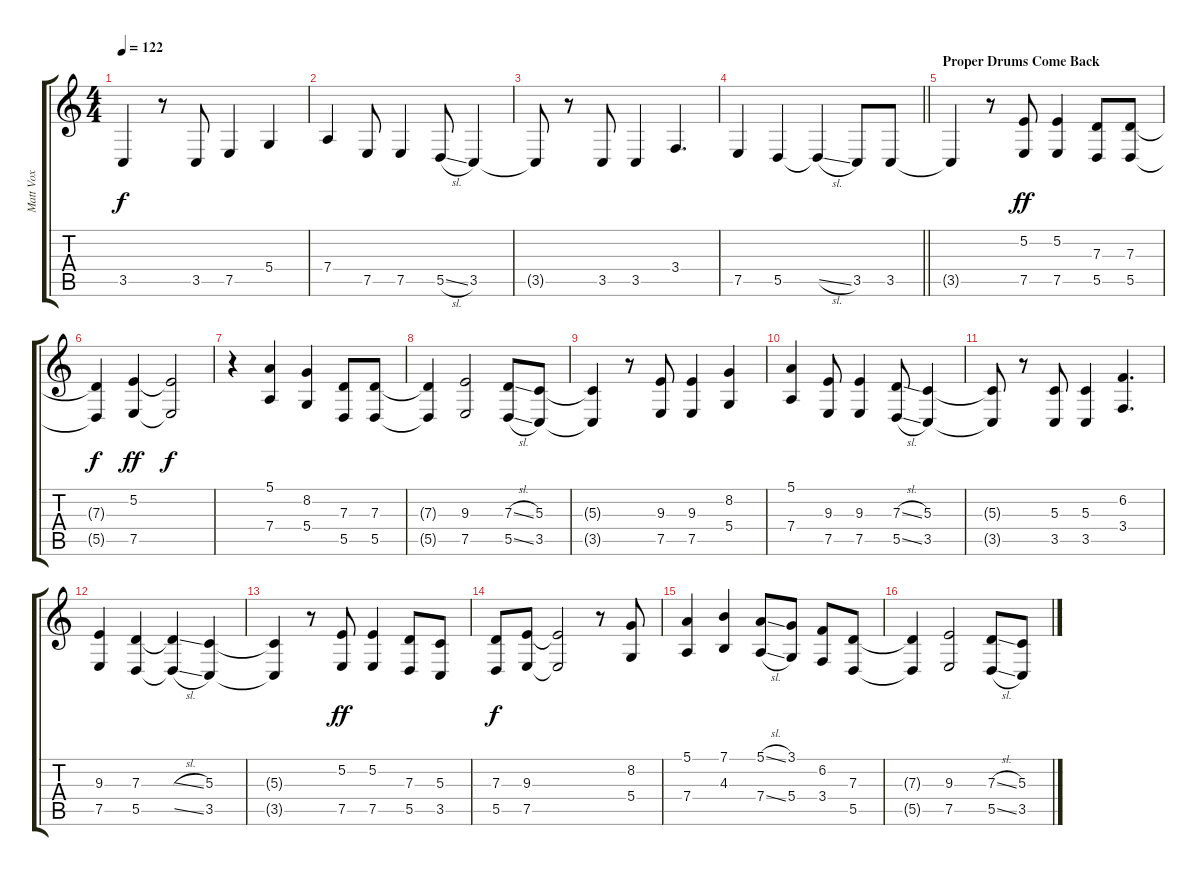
\track ("Matt Vox" "Matt Vox") {instrument altosax}
\staff {score tabs}
\tuning (E4 B3 G3 D3 A2 E2) {hide}
\ts (4 4)
\tempo 122
\clef g2
\ks c
3.5{t}.4{dy f} r.8 3.5.8 7.5.4 5.4.4 |
7.4.4 7.5.8 7.5.4 5.5{sl}.8 3.5.4 |
3.5{t}.8 r.8 3.5.8 3.5.4 3.4.4{d} |
\barLineRight lightlight
7.5.4 5.5.4 5.5{sl t}.4 3.5.8 3.5.8 |
\section ("" "Proper Drums Come Back")
3.5{t}.4 r.8 (5.2 7.5).8{dy ff} (5.2 7.5).4 (7.3 5.5).8 (7.3 5.5).8 |
(7.3{t} 5.5{t}).4{dy f} (5.2 7.5).4{dy ff} (5.2{t} 7.5{t}).2{dy f} |
r.4 (5.1 7.4).4 (8.2 5.4).4 (7.3 5.5).8 (7.3 5.5).8 |
(7.3{t} 5.5{t}).4 (9.3 7.5).2 (7.3{sl} 5.5{sl}).8 (5.3 3.5).8 |
(5.3{t} 3.5{t}).4 r.8 (9.3 7.5).8 (9.3 7.5).4 (8.2 5.4).4 |
(5.1 7.4).4 (9.3 7.5).8 (9.3 7.5).4 (7.3{sl} 5.5{sl}).8 (5.3 3.5).4 |
(5.3{t} 3.5{t}).8 r.8 (5.3 3.5).8 (5.3 3.5).4 (6.2 3.4).4{d} |
(9.3 7.5).4 (7.3 5.5).4 (7.3{sl t} 5.5{sl t}).4 (5.3 3.5).4 |
(5.3{t} 3.5{t}).4 r.8 (5.2 7.5).8{dy ff} (5.2 7.5).4 (7.3 5.5).8 (5.3 3.5).8 |
(7.3 5.5).8{dy f} (9.3 7.5).8 (9.3{t} 7.5{t}).2 r.8 (8.2 5.4).8 |
(5.1 7.4).4 (7.1 4.3).4 (5.1{sl} 7.4{sl}).8 (3.1 5.4).8 (6.2 3.4).8 (7.3 5.5).8 |
(7.3{t} 5.5{t}).4 (9.3 7.5).2 (7.3{sl} 5.5{sl}).8 (5.3 3.5).8
